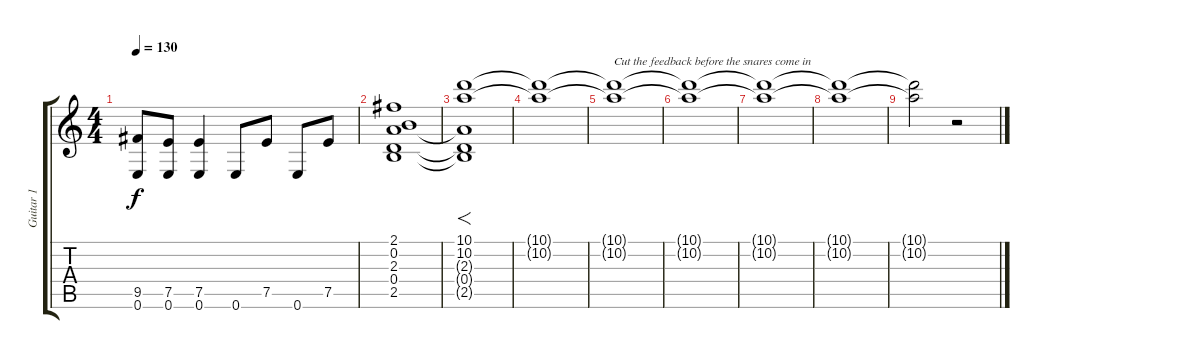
\track ("Guitar 1" "Guitar 1") {instrument overdrivenguitar}
\staff {score tabs}
\tuning (E4 B3 G3 D3 A2 E2) {hide}
\ts (4 4)
\tempo 130
\clef g2
\ks c
(9.5{t} 0.6{t}).8{dy f} (7.5 0.6).8 (7.5 0.6).4 0.6.8 7.5.8 0.6.8 7.5.8 |
(2.1 0.2 2.3 0.4 2.5).1 |
(10.1 10.2 2.3{t} 0.4{t} 2.5{t}).1{f} |
(10.1{t} 10.2{t}).1 |
(10.1{t} 10.2{t}).1{txt "Cut the feedback before the snares come in"} |
(10.1{t} 10.2{t}).1 |
(10.1{t} 10.2{t}).1 |
(10.1{t} 10.2{t}).1 |
(10.1{t} 10.2{t}).2 r.2
